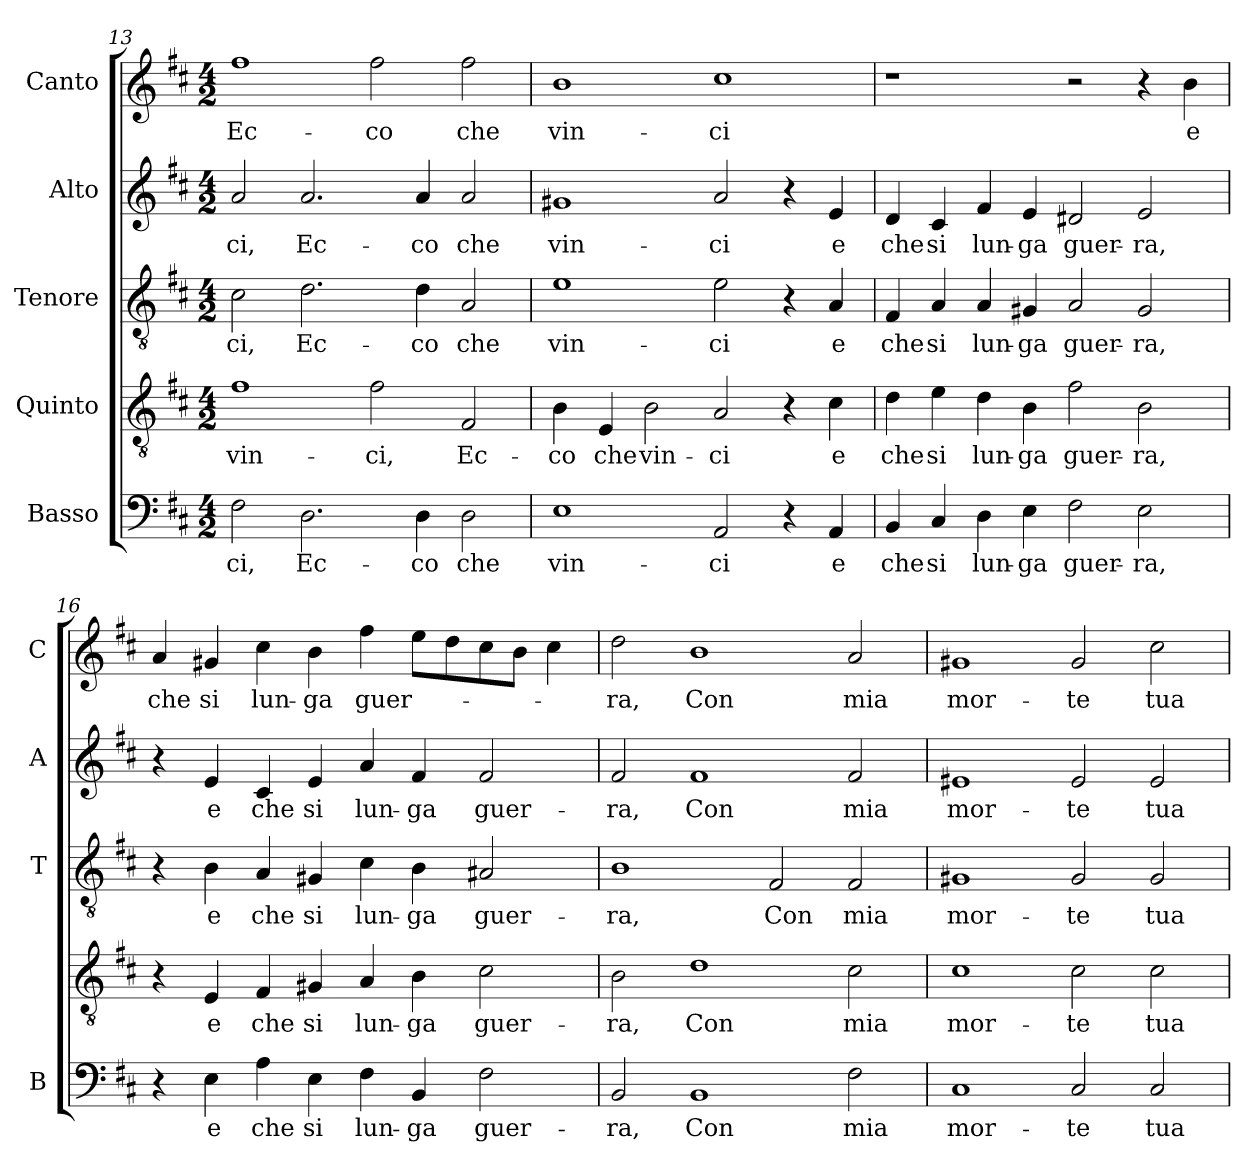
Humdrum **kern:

**kern	**text	**kern	**text	**kern	**text	**kern	**text	**kern	**text
*part5	*part5	*part4	*part4	*part3	*part3	*part2	*part2	*part1	*part1
*staff5	*staff5	*staff4	*staff4	*staff3	*staff3	*staff2	*staff2	*staff1	*staff1
*I"Basso	*	*I"Quinto	*	*I"Tenore	*	*I"Alto	*	*I"Canto	*
*I'B	*	*	*	*I'T	*	*I'A	*	*I'C	*
*clefF4	*	*clefGv2	*	*clefGv2	*	*clefG2	*	*clefG2	*
*k[f#c#]	*	*k[f#c#]	*	*k[f#c#]	*	*k[f#c#]	*	*k[f#c#]	*
*D:	*	*D:	*	*D:	*	*D:	*	*D:	*
*M4/2	*	*M4/2	*	*M4/2	*	*M4/2	*	*M4/2	*
=13	=13	=13	=13	=13	=13	=13	=13	=13	=13
!	!LO:LY:b	!	!	!	!	!	!	!	!
!	!	!	!LO:LY:b	!	!	!	!	!	!
!	!	!	!	!	!LO:LY:b	!	!	!	!
!	!	!	!	!	!	!	!LO:LY:b	!	!
!	!	!	!	!	!	!	!	!	!LO:LY:b
2F#\	-ci,	1f#	vin-	2c#\	-ci,	2a/	-ci,	1ff#	Ec-
!	!LO:LY:b	!	!	!	!	!	!	!	!
!	!	!	!	!	!LO:LY:b	!	!	!	!
!	!	!	!	!	!	!	!LO:LY:b	!	!
2.D\	Ec-	.	.	2.d\	Ec-	2.a/	Ec-	.	.
!	!	!	!LO:LY:b	!	!	!	!	!	!
!	!	!	!	!	!	!	!	!	!LO:LY:b
.	.	2f#\	-ci,	.	.	.	.	2ff#\	-co
!	!LO:LY:b	!	!	!	!	!	!	!	!
!	!	!	!	!	!LO:LY:b	!	!	!	!
!	!	!	!	!	!	!	!LO:LY:b	!	!
4D\	-co	.	.	4d\	-co	4a/	-co	.	.
!	!LO:LY:b	!	!	!	!	!	!	!	!
!	!	!	!LO:LY:b	!	!	!	!	!	!
!	!	!	!	!	!LO:LY:b	!	!	!	!
!	!	!	!	!	!	!	!LO:LY:b	!	!
!	!	!	!	!	!	!	!	!	!LO:LY:b
2D\	che	2F#/	Ec-	2A/	che	2a/	che	2ff#\	che
!!LO:LB:g=z
=14	=14	=14	=14	=14	=14	=14	=14	=14	=14
!	!LO:LY:b	!	!	!	!	!	!	!	!
!	!	!	!LO:LY:b	!	!	!	!	!	!
!	!	!	!	!	!LO:LY:b	!	!	!	!
!	!	!	!	!	!	!	!LO:LY:b	!	!
!	!	!	!	!	!	!	!	!	!LO:LY:b
1E	vin-	4B\	-co	1e	vin-	1g#X	vin-	1b	vin-
!	!	!	!LO:LY:b	!	!	!	!	!	!
.	.	4E/	che	.	.	.	.	.	.
!	!	!	!LO:LY:b	!	!	!	!	!	!
.	.	2B\	vin-	.	.	.	.	.	.
!	!LO:LY:b	!	!	!	!	!	!	!	!
!	!	!	!LO:LY:b	!	!	!	!	!	!
!	!	!	!	!	!LO:LY:b	!	!	!	!
!	!	!	!	!	!	!	!LO:LY:b	!	!
!	!	!	!	!	!	!	!	!	!LO:LY:b
2AA/	-ci	2A/	-ci	2e\	-ci	2a/	-ci	1cc#	-ci
4r	.	4r	.	4r	.	4r	.	.	.
!	!LO:LY:b	!	!	!	!	!	!	!	!
!	!	!	!LO:LY:b	!	!	!	!	!	!
!	!	!	!	!	!LO:LY:b	!	!	!	!
!	!	!	!	!	!	!	!LO:LY:b	!	!
4AA/	e	4c#\	e	4A/	e	4e/	e	.	.
=15	=15	=15	=15	=15	=15	=15	=15	=15	=15
!	!LO:LY:b	!	!	!	!	!	!	!	!
!	!	!	!LO:LY:b	!	!	!	!	!	!
!	!	!	!	!	!LO:LY:b	!	!	!	!
!	!	!	!	!	!	!	!LO:LY:b	!	!
4BB/	che	4d\	che	4F#/	che	4d/	che	1r	.
!	!LO:LY:b	!	!	!	!	!	!	!	!
!	!	!	!LO:LY:b	!	!	!	!	!	!
!	!	!	!	!	!LO:LY:b	!	!	!	!
!	!	!	!	!	!	!	!LO:LY:b	!	!
4C#/	si	4e\	si	4A/	si	4c#/	si	.	.
!	!LO:LY:b	!	!	!	!	!	!	!	!
!	!	!	!LO:LY:b	!	!	!	!	!	!
!	!	!	!	!	!LO:LY:b	!	!	!	!
!	!	!	!	!	!	!	!LO:LY:b	!	!
4D\	lun-	4d\	lun-	4A/	lun-	4f#/	lun-	.	.
!	!LO:LY:b	!	!	!	!	!	!	!	!
!	!	!	!LO:LY:b	!	!	!	!	!	!
!	!	!	!	!	!LO:LY:b	!	!	!	!
!	!	!	!	!	!	!	!LO:LY:b	!	!
4E\	-ga	4B\	-ga	4G#X/	-ga	4e/	-ga	.	.
!	!LO:LY:b	!	!	!	!	!	!	!	!
!	!	!	!LO:LY:b	!	!	!	!	!	!
!	!	!	!	!	!LO:LY:b	!	!	!	!
!	!	!	!	!	!	!	!LO:LY:b	!	!
2F#\	guer-	2f#\	guer-	2A/	guer-	2d#X/	guer-	2r	.
!	!LO:LY:b	!	!	!	!	!	!	!	!
!	!	!	!LO:LY:b	!	!	!	!	!	!
!	!	!	!	!	!LO:LY:b	!	!	!	!
!	!	!	!	!	!	!	!LO:LY:b	!	!
2E\	-ra,	2B\	-ra,	2G#/	-ra,	2e/	-ra,	4r	.
!	!	!	!	!	!	!	!	!	!LO:LY:b
.	.	.	.	.	.	.	.	4b\	e
=16	=16	=16	=16	=16	=16	=16	=16	=16	=16
!	!	!	!	!	!	!	!	!	!LO:LY:b
4r	.	4r	.	4r	.	4r	.	4a/	che
!	!LO:LY:b	!	!	!	!	!	!	!	!
!	!	!	!LO:LY:b	!	!	!	!	!	!
!	!	!	!	!	!LO:LY:b	!	!	!	!
!	!	!	!	!	!	!	!LO:LY:b	!	!
!	!	!	!	!	!	!	!	!	!LO:LY:b
4E\	e	4E/	e	4B\	e	4e/	e	4g#X/	si
!	!LO:LY:b	!	!	!	!	!	!	!	!
!	!	!	!LO:LY:b	!	!	!	!	!	!
!	!	!	!	!	!LO:LY:b	!	!	!	!
!	!	!	!	!	!	!	!LO:LY:b	!	!
!	!	!	!	!	!	!	!	!	!LO:LY:b
4A\	che	4F#/	che	4A/	che	4c#/	che	4cc#\	lun-
!	!LO:LY:b	!	!	!	!	!	!	!	!
!	!	!	!LO:LY:b	!	!	!	!	!	!
!	!	!	!	!	!LO:LY:b	!	!	!	!
!	!	!	!	!	!	!	!LO:LY:b	!	!
!	!	!	!	!	!	!	!	!	!LO:LY:b
4E\	si	4G#X/	si	4G#X/	si	4e/	si	4b\	-ga
!	!LO:LY:b	!	!	!	!	!	!	!	!
!	!	!	!LO:LY:b	!	!	!	!	!	!
!	!	!	!	!	!LO:LY:b	!	!	!	!
!	!	!	!	!	!	!	!LO:LY:b	!	!
!	!	!	!	!	!	!	!	!	!LO:LY:b
4F#\	lun-	4A/	lun-	4c#\	lun-	4a/	lun-	4ff#\	guer-
!	!LO:LY:b	!	!	!	!	!	!	!	!
!	!	!	!LO:LY:b	!	!	!	!	!	!
!	!	!	!	!	!LO:LY:b	!	!	!	!
!	!	!	!	!	!	!	!LO:LY:b	!	!
4BB/	-ga	4B\	-ga	4B\	-ga	4f#/	-ga	8ee\L	.
.	.	.	.	.	.	.	.	8dd\	.
!	!LO:LY:b	!	!	!	!	!	!	!	!
!	!	!	!LO:LY:b	!	!	!	!	!	!
!	!	!	!	!	!LO:LY:b	!	!	!	!
!	!	!	!	!	!	!	!LO:LY:b	!	!
2F#\	guer-	2c#\	guer-	2A#X/	guer-	2f#/	guer-	8cc#\	.
.	.	.	.	.	.	.	.	8b\J	.
.	.	.	.	.	.	.	.	4cc#\	.
=17	=17	=17	=17	=17	=17	=17	=17	=17	=17
!	!LO:LY:b	!	!	!	!	!	!	!	!
!	!	!	!LO:LY:b	!	!	!	!	!	!
!	!	!	!	!	!LO:LY:b	!	!	!	!
!	!	!	!	!	!	!	!LO:LY:b	!	!
!	!	!	!	!	!	!	!	!	!LO:LY:b
2BB/	-ra,	2B\	-ra,	1B	-ra,	2f#/	-ra,	2dd\	-ra,
!	!LO:LY:b	!	!	!	!	!	!	!	!
!	!	!	!LO:LY:b	!	!	!	!	!	!
!	!	!	!	!	!	!	!LO:LY:b	!	!
!	!	!	!	!	!	!	!	!	!LO:LY:b
1BB	Con	1d	Con	.	.	1f#	Con	1b	Con
!	!	!	!	!	!LO:LY:b	!	!	!	!
.	.	.	.	2F#/	Con	.	.	.	.
!	!LO:LY:b	!	!	!	!	!	!	!	!
!	!	!	!LO:LY:b	!	!	!	!	!	!
!	!	!	!	!	!LO:LY:b	!	!	!	!
!	!	!	!	!	!	!	!LO:LY:b	!	!
!	!	!	!	!	!	!	!	!	!LO:LY:b
2F#\	mia	2c#\	mia	2F#/	mia	2f#/	mia	2a/	mia
!!LO:LB:g=z
=18	=18	=18	=18	=18	=18	=18	=18	=18	=18
!	!LO:LY:b	!	!	!	!	!	!	!	!
!	!	!	!LO:LY:b	!	!	!	!	!	!
!	!	!	!	!	!LO:LY:b	!	!	!	!
!	!	!	!	!	!	!	!LO:LY:b	!	!
!	!	!	!	!	!	!	!	!	!LO:LY:b
1C#	mor-	1c#	mor-	1G#X	mor-	1e#X	mor-	1g#X	mor-
!	!LO:LY:b	!	!	!	!	!	!	!	!
!	!	!	!LO:LY:b	!	!	!	!	!	!
!	!	!	!	!	!LO:LY:b	!	!	!	!
!	!	!	!	!	!	!	!LO:LY:b	!	!
!	!	!	!	!	!	!	!	!	!LO:LY:b
2C#/	-te	2c#\	-te	2G#/	-te	2e#/	-te	2g#/	-te
!	!LO:LY:b	!	!	!	!	!	!	!	!
!	!	!	!LO:LY:b	!	!	!	!	!	!
!	!	!	!	!	!LO:LY:b	!	!	!	!
!	!	!	!	!	!	!	!LO:LY:b	!	!
!	!	!	!	!	!	!	!	!	!LO:LY:b
2C#/	tua	2c#\	tua	2G#/	tua	2e#/	tua	2cc#\	tua
=	=	=	=	=	=	=	=	=	=
*-	*-	*-	*-	*-	*-	*-	*-	*-	*-
